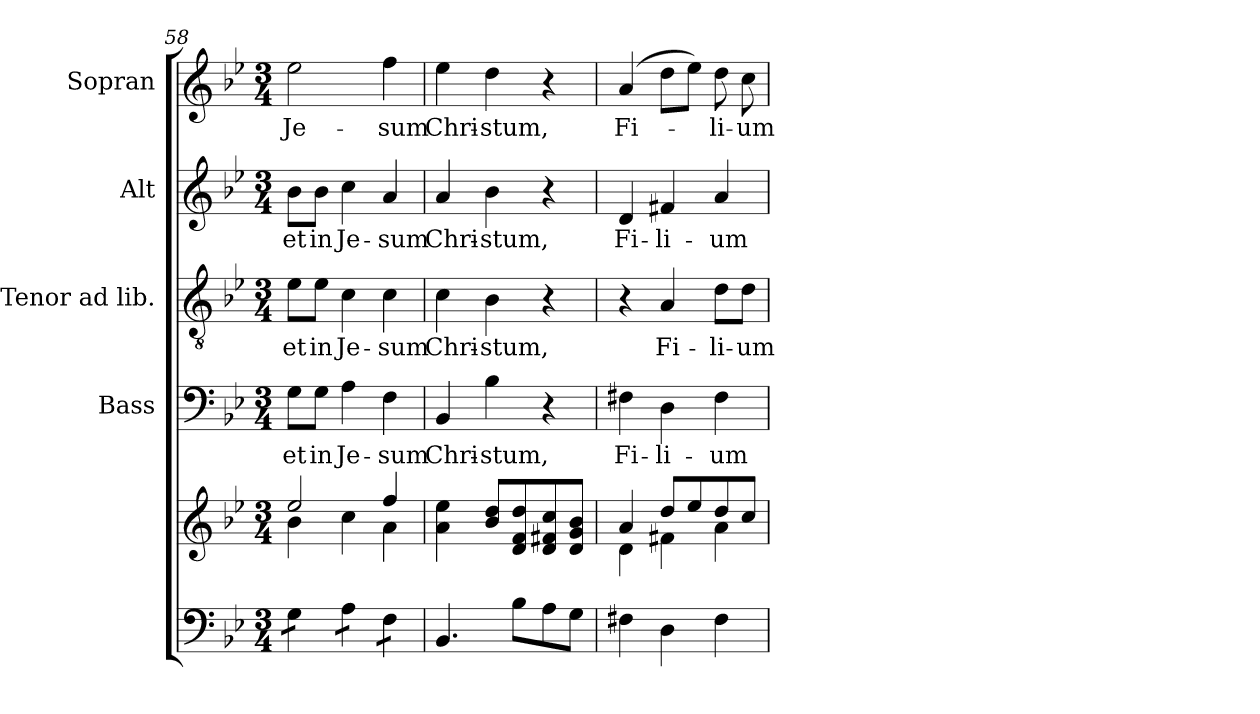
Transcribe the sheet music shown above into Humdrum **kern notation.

**kern	**kern	**kern	**text	**kern	**text	**kern	**text	**kern	**text
*part5	*part5	*part4	*part4	*part3	*part3	*part2	*part2	*part1	*part1
*staff6	*staff5	*staff4	*staff4	*staff3	*staff3	*staff2	*staff2	*staff1	*staff1
*	*	*I"Bass	*	*I"Tenor ad lib.	*	*I"Alt	*	*I"Sopran	*
*	*	*I'B.	*	*I'T.	*	*I'A.	*	*I'S.	*
*clefF4	*clefG2	*clefF4	*	*clefGv2	*	*clefG2	*	*clefG2	*
*k[b-e-]	*k[b-e-]	*k[b-e-]	*	*k[b-e-]	*	*k[b-e-]	*	*k[b-e-]	*
*B-:	*B-:	*B-:	*	*B-:	*	*B-:	*	*B-:	*
*M3/4	*M3/4	*M3/4	*	*M3/4	*	*M3/4	*	*M3/4	*
=58	=58	=58	=58	=58	=58	=58	=58	=58	=58
*	*^	*	*	*	*	*	*	*	*
!	!	!	!	!LO:LY:b	!	!LO:LY:b	!	!LO:LY:b	!	!LO:LY:b
*tremolo	*	*	*	*	*	*	*	*	*	*
8G\L	2ee-/	4b-\	8G\L	et	8e-\L	et	8b-\L	et	2ee-\	Je-
!	!	!	!	!LO:LY:b	!	!LO:LY:b	!	!LO:LY:b	!	!
8G\J	.	.	8G\J	in	8e-\J	in	8b-\J	in	.	.
!	!	!	!	!LO:LY:b	!	!LO:LY:b	!	!LO:LY:b	!	!
8A\L	.	4cc\	4A\	Je-	4c\	Je-	4cc\	Je-	.	.
8A\J	.	.	.	.	.	.	.	.	.	.
!	!	!	!	!LO:LY:b	!	!LO:LY:b	!	!LO:LY:b	!	!LO:LY:b
8F\L	4ff/	4a\	4F\	-sum	4c\	-sum	4a/	-sum	4ff\	-sum
8F\J	.	.	.	.	.	.	.	.	.	.
*Xtremolo	*	*	*	*	*	*	*	*	*	*
=59	=59	=59	=59	=59	=59	=59	=59	=59	=59	=59
!	!	!	!	!LO:LY:b	!	!LO:LY:b	!	!LO:LY:b	!	!LO:LY:b
*	*v	*v	*	*	*	*	*	*	*	*
4.BB-/	4a\ 4ee-\	4BB-/	Chri-	4c\	Chri-	4a/	Chri-	4ee-\	Chri-
!	!	!	!LO:LY:b	!	!LO:LY:b	!	!LO:LY:b	!	!LO:LY:b
.	8b-/ 8dd/L	4B-\	-stum,	4B-\	-stum,	4b-\	-stum,	4dd\	-stum,
8B-\L	8d/ 8f/ 8dd/	.	.	.	.	.	.	.	.
8A\	8d/ 8f#X/ 8cc/	4r	.	4r	.	4r	.	4r	.
8G\J	8d/ 8g/ 8b-/J	.	.	.	.	.	.	.	.
!!LO:PB:g=z
=60	=60	=60	=60	=60	=60	=60	=60	=60	=60
*	*^	*	*	*	*	*	*	*	*
!	!	!	!	!LO:LY:b	!	!	!	!LO:LY:b	!	!LO:LY:b
4F#X\	4a/	4d\	4F#X\	Fi-	4r	.	4d/	Fi-	(4a/	Fi-
!	!	!	!	!LO:LY:b	!	!LO:LY:b	!	!LO:LY:b	!	!
4D\	8dd/L	4f#X\	4D\	-li-	4A/	Fi-	4f#X/	-li-	8dd\L	.
.	8ee-/	.	.	.	.	.	.	.	8ee-\J)	.
!	!	!	!	!LO:LY:b	!	!LO:LY:b	!	!LO:LY:b	!	!LO:LY:b
4F#\	8dd/	4a\	4F#\	-um	8d\L	-li-	4a/	-um	8dd\	-li-
!	!	!	!	!	!	!LO:LY:b	!	!	!	!LO:LY:b
.	8cc/J	.	.	.	8d\J	-um	.	.	8cc\	-um
*	*v	*v	*	*	*	*	*	*	*	*
=	=	=	=	=	=	=	=	=	=
*-	*-	*-	*-	*-	*-	*-	*-	*-	*-
